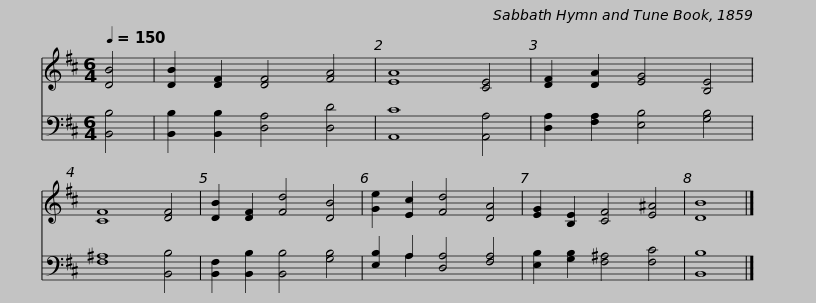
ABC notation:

X:1
%%score 1 ( 2 3 )
L:1/8
Q:1/4=150
M:6/4
I:linebreak $
K:D
V:1 treble
V:2 bass
V:3 bass
V:1
 [DB]4 | [DB]2 [DF]2 [DF]4 [FA]4 | [EA]8 [CE]4 | [DF]2 [DA]2 [EG]4 [B,E]4 | [CF]8 [DF]4 | %5
 [DB]2 [DF]2 [Fd]4 [DB]4 | [Ge]2 [Ec]2 [Fd]4 [DA]4 | [EG]2 [B,E]2 [CF]4 [E^A]4 | [DB]8 |] %9
V:2
 [B,,B,]4 | [B,,B,]2 [B,,B,]2 [D,A,]4 [D,D]4 | [A,,C]8 [A,,A,]4 | [D,A,]2 [F,A,]2 [E,B,]4 [G,B,]4 | [F,^A,]8 [B,,B,]4 | %5
 [B,,F,]2 [B,,B,]2 [B,,B,]4 [G,B,]4 | [E,B,]2 A,2 [D,A,]4 [F,A,]4 | [E,B,]2 [G,B,]2 [F,^A,]4 [F,C]4 | [B,,B,]8 |] %9
V:3
 x4 | x12 | x12 | x12 | x12 | %5
 x12 | x2 A,2 x8 | x12 | x8 |] %9
